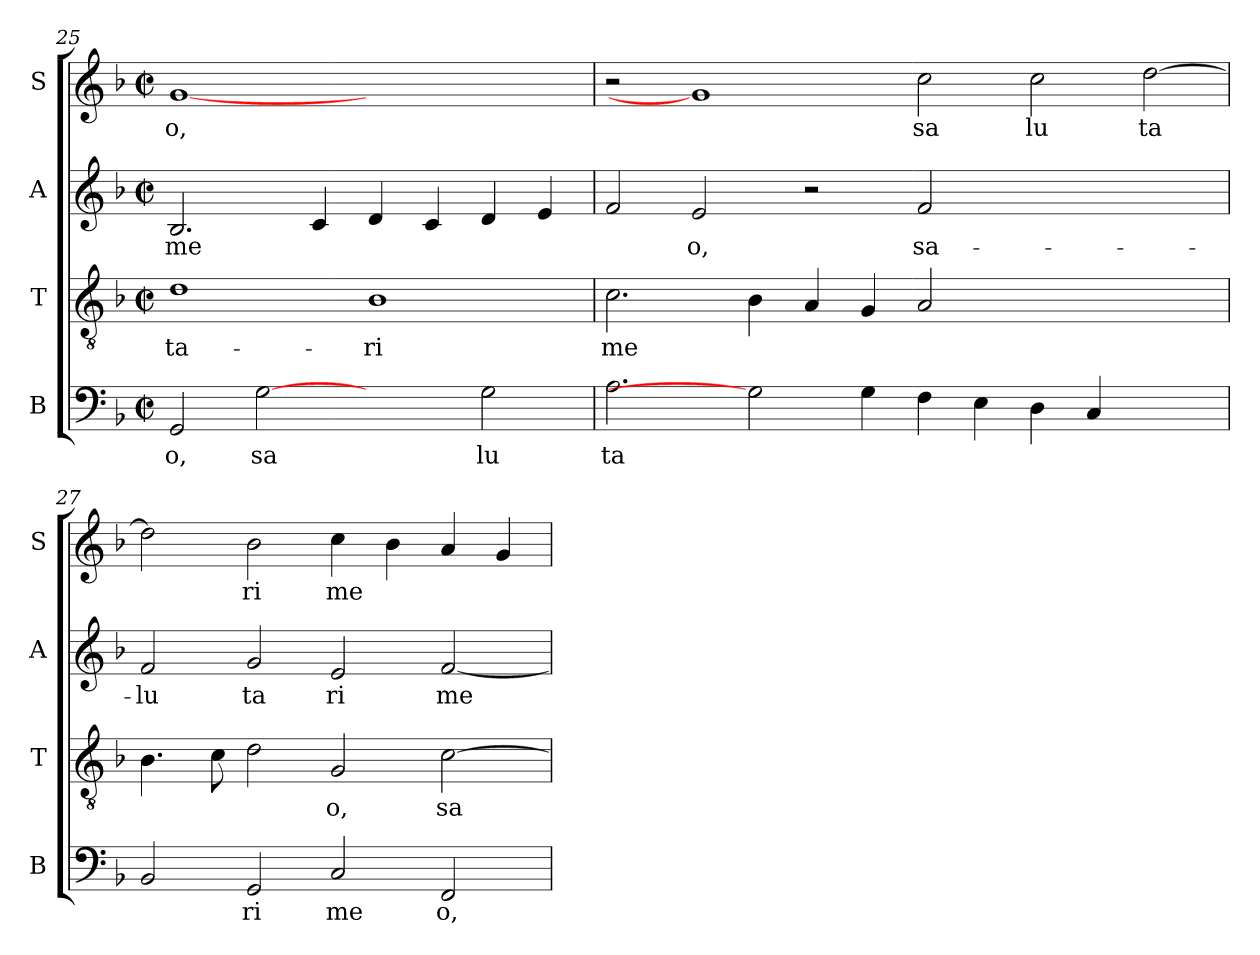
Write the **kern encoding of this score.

**kern	**text	**kern	**text	**kern	**text	**kern	**text
*part4	*part4	*part3	*part3	*part2	*part2	*part1	*part1
*staff4	*staff4	*staff3	*staff3	*staff2	*staff2	*staff1	*staff1
*I"B	*	*I"T	*	*I"A	*	*I"S	*
*I'B	*	*I'T	*	*I'A	*	*I'S	*
*clefF4	*	*clefGv2	*	*clefG2	*	*clefG2	*
*k[b-]	*	*k[b-]	*	*k[b-]	*	*k[b-]	*
*F:	*	*F:	*	*F:	*	*F:	*
*M2/2	*	*M2/2	*	*M2/2	*	*M2/2	*
*met(c|)	*	*met(c|)	*	*met(c|)	*	*met(c|)	*
=25	=25	=25	=25	=25	=25	=25	=25
!	!LO:LY:b:cj	!	!LO:LY:b:cj	!	!LO:LY:b:cj	!	!LO:LY:b:cj
2GG/	o,	1d	-ta-	2.B-/	me-	[1g	o,
!	!LO:LY:b:cj	!	!	!	!	!	!
[2G	sa	.	.	.	.	.	.
!	!	!	!	!	!LO:LY:b:cj	!	!
.	.	.	.	4c/	--	.	.
!	!	!	!LO:LY:b:cj	!	!LO:LY:b:cj	!	!
2ryy	.	1B-	-ri	4d/	--	1ryy	.
!	!	!	!	!	!LO:LY:b:cj	!	!
.	.	.	.	4c/	--	.	.
!	!LO:LY:b:cj	!	!	!	!LO:LY:b:cj	!	!
2G\	lu	.	.	4d/	--	.	.
!	!	!	!	!	!LO:LY:b:cj	!	!
.	.	.	.	4e/	--	.	.
=26	=26	=26	=26	=26	=26	=26	=26
!	!LO:LY:b:cj	!	!LO:LY:b:cj	!	!LO:LY:b:cj	!	!
2.A\	ta	2.c\	me-	2f/	--	2r	.
!	!	!	!	!	!LO:LY:b:cj	!	!
.	.	.	.	2e/	-o,	1g]	.
!	!	!	!LO:LY:b:cj	!	!	!	!
2G]	.	4B-\	--	.	.	.	.
!	!	!	!LO:LY:b:cj	!	!	!	!
.	.	4A/	--	2r	.	.	.
!	!LO:LY:b:cj	!	!LO:LY:b:cj	!	!	!	!
4G\	.	4G/	--	.	.	.	.
!	!LO:LY:b:cj	!	!LO:LY:b:cj	!	!LO:LY:b:cj	!	!LO:LY:b:cj
4F\	.	2A/	--	2f/	sa-	2cc\	sa
!	!LO:LY:b:cj	!	!	!	!	!	!
4E\	.	.	.	.	.	.	.
!	!LO:LY:b:cj	!	!	!	!	!	!LO:LY:b:cj
4D\	.	1ryy	.	1ryy	.	2cc\	lu
!	!LO:LY:b:cj	!	!	!	!	!	!
4C/	.	.	.	.	.	.	.
!	!	!	!	!	!	!	!LO:LY:b:cj
2ryy	.	.	.	.	.	[>2dd\	ta
!!LO:PB:g=z
=27	=27	=27	=27	=27	=27	=27	=27
!	!LO:LY:b:cj	!	!LO:LY:b:cj	!	!LO:LY:b:cj	!	!LO:LY:b:cj
2BB-/	.	4.B-\	--	2f/	-lu	2dd\]	.
!	!	!	!LO:LY:b:cj	!	!	!	!
.	.	8c\	--	.	.	.	.
!	!LO:LY:b:cj	!	!LO:LY:b:cj	!	!LO:LY:b:cj	!	!LO:LY:b:cj
2GG/	ri	2d\	--	2g/	ta	2b-\	ri
!	!LO:LY:b:cj	!	!LO:LY:b:cj	!	!LO:LY:b:cj	!	!LO:LY:b:cj
2C/	me	2G/	-o,	2e/	ri	4cc\	me-
!	!	!	!	!	!	!	!LO:LY:b:cj
.	.	.	.	.	.	4b-\	--
!	!LO:LY:b:cj	!	!LO:LY:b:cj	!	!LO:LY:b:cj	!	!LO:LY:b:cj
2FF/	o,	[>2c\	sa-	[<2f/	me	4a/	--
!	!	!	!	!	!	!	!LO:LY:b:cj
.	.	.	.	.	.	4g/	--
=	=	=	=	=	=	=	=
*-	*-	*-	*-	*-	*-	*-	*-
